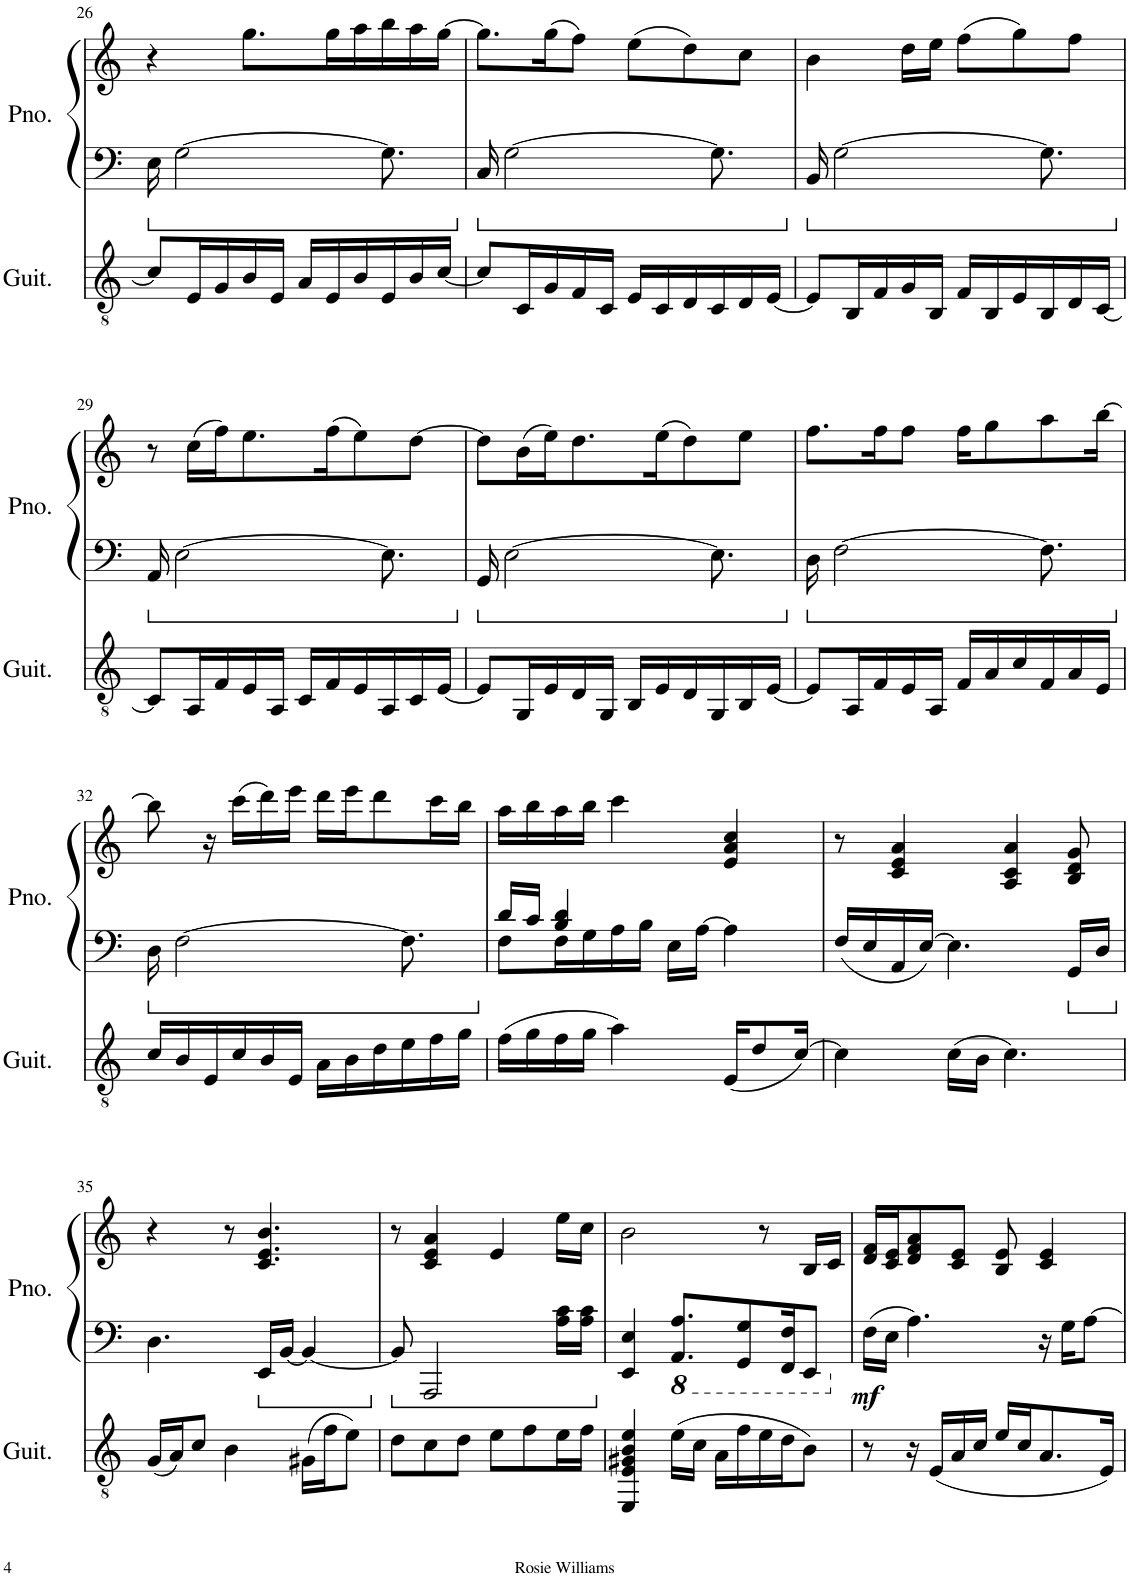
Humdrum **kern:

**kern	**kern	**kern	**dynam
*part2	*part1	*part1	*part1
*staff3	*staff2	*staff1	*staff1/2
*I"Classical Guitar	*I"Piano	*	*
*I'Guit.	*I'Pno.	*	*
!!LO:PB:g=z
*clefGv2	*clefF4	*clefG2	*
*k[]	*k[]	*k[]	*
*M6/8	*M6/8	*M6/8	*
=26	=26	=26	=26
8c/L]	16E\	4r	.
.	[2G\	.	.
16E/L	.	.	.
16G/	.	.	.
16B/	.	8.gg\L	.
16E/JJ	.	.	.
16A/LL	.	.	.
16E/	.	16gg\L	.
16B/	.	16aa\	.
16E/	8.G\]	16bb\	.
16B/	.	16aa\	.
[16c/JJ	.	[16gg\JJ	.
=27	=27	=27	=27
8c/L]	16C/	8.gg\L]	.
.	[2G\	.	.
16C/L	.	.	.
16G/	.	(>16gg\K	.
16F/	.	8ff\J)	.
16C/JJ	.	.	.
16E/LL	.	(>8ee\L	.
16C/	.	.	.
16D/	.	8dd\)	.
16C/	8.G\]	.	.
16D/	.	8cc\J	.
[16E/JJ	.	.	.
=28	=28	=28	=28
8E/L]	16BB/	4b\	.
.	[2G\	.	.
16BB/L	.	.	.
16F/	.	.	.
16G/	.	16dd\LL	.
16BB/JJ	.	16ee\JJ	.
16F/LL	.	(>8ff\L	.
16BB/	.	.	.
16E/	.	8gg\)	.
16BB/	8.G\]	.	.
16D/	.	8ff\J	.
[16C/JJ	.	.	.
!!LO:LB:g=z
=29	=29	=29	=29
8C/L]	16AA/	8r	.
.	[2E\	.	.
16AA/L	.	(>16cc\LL	.
16F/	.	16ff\J)	.
16E/	.	8.ee\	.
16AA/JJ	.	.	.
16C/LL	.	.	.
16F/	.	(>16ff\K	.
16E/	.	8ee\)	.
16AA/	8.E\]	.	.
16C/	.	[8dd\J	.
[16E/JJ	.	.	.
=30	=30	=30	=30
8E/L]	16GG/	8dd\L]	.
.	[2E\	.	.
16GG/L	.	(>16b\L	.
16E/	.	16ee\J)	.
16D/	.	8.dd\	.
16GG/JJ	.	.	.
16BB/LL	.	.	.
16E/	.	(>16ee\K	.
16D/	.	8dd\)	.
16GG/	8.E\]	.	.
16BB/	.	8ee\J	.
[16E/JJ	.	.	.
=31	=31	=31	=31
8E/L]	16D\	8.ff\L	.
.	[2F\	.	.
16AA/L	.	.	.
16F/	.	16ff\K	.
16E/	.	8ff\J	.
16AA/JJ	.	.	.
16F/LL	.	16ff\KL	.
16A/	.	8gg\	.
16c/	.	.	.
16F/	8.F\]	8aa\	.
16A/	.	.	.
16E/JJ	.	[16bb\Jk	.
!!LO:LB:g=z
=32	=32	=32	=32
16c/LL	16D\	8bb\]	.
16B/	[2F\	.	.
16E/	.	16r	.
16c/	.	(>16ccc\LL	.
16B/	.	16ddd\)	.
16E/JJ	.	16eee\JJ	.
16A\LL	.	16ddd\LL	.
16B\	.	16eee\J	.
16d\	.	8ddd\	.
16e\	8.F\]	.	.
16f\	.	16ccc\L	.
16g\JJ	.	16bb\JJ	.
=33	=33	=33	=33
*	*^	*	*
(>16f\LL	16d/LL	8F\L	16aa\LL	.
16g\	16c/JJ	.	16bb\	.
16f\	4B/ 4d/	16F\L	16aa\	.
16g\JJ	.	16G\	16bb\JJ	.
4a\)	.	16A\	4ccc\	.
.	.	16B\JJ	.	.
.	16E\LL	4.ryy	.	.
.	[16A\JJ	.	.	.
(<16E/KL	4A\]	.	4e/ 4a/ 4cc/	.
8d/	.	.	.	.
[16c/Jk)	.	.	.	.
*	*v	*v	*	*
=34	=34	=34	=34
4c\]	16F/LL	8r	.
.	16E/	.	.
.	16AA/	4c/ 4e/ 4a/	.
.	[16E/JJ	.	.
(>16c\LL	4.E\]	.	.
16B\JJ	.	.	.
4.c\)	.	4A/ 4c/ 4a/	.
.	16GG/LL	8B/ 8d/ 8g/	.
.	16D/JJ	.	.
!!LO:LB:g=z
=35	=35	=35	=35
(<16G/LL	4.D\	4r	.
16A/J)	.	.	.
8c/J	.	.	.
4B\	.	8r	.
.	16EE/LL	4.c/ 4.e/ 4.b/	.
.	[16BB/JJ	.	.
(>16G#X\LL	4BB/_	.	.
16f\J	.	.	.
8e\J)	.	.	.
=36	=36	=36	=36
8d\L	8BB/]	8r	.
8c\	2AAA/	4c/ 4e/ 4a/	.
8d\J	.	.	.
8e\L	.	4e/	.
8f\	.	.	.
16e\L	16A\ 16c\LL	16ee\LL	.
16f\JJ	16A\ 16c\JJ	16cc\JJ	.
=37	=37	=37	=37
4EE/ 4E/ 4G#X/ 4B/ 4e/	4EE/ 4E/	2b\	.
*	*8ba	*	*
(>16e\LL	8.AAA/ 8.AA/L	.	.
16c\JJ	.	.	.
16A\LL	.	.	.
16f\	8GGG/ 8GG/	.	.
16e\	.	8r	.
16d\J	16FFF/ 16FF/K	.	.
8B\J)	8EEE/J	16B/LL	.
.	.	16c/JJ	.
=38	=38	=38	=38
*	*X8ba	*	*
!	!	!	!LO:DY:b=2
8r	16F\LL	16d/ 16f/LL	mf
.	16E\JJ	16c/ 16e/J	.
16r	4.A\	8d/ 8f/ 8a/	.
(<16E/LL	.	.	.
16A/	.	8c/ 8e/J	.
16c/JJ	.	.	.
16e/LL	.	8B/ 8e/	.
16c/J	.	.	.
8.A/	16r	4c/ 4e/	.
.	16G\KL	.	.
.	[8A\J	.	.
16E/Jk)	.	.	.
=	=	=	=
*-	*-	*-	*-
